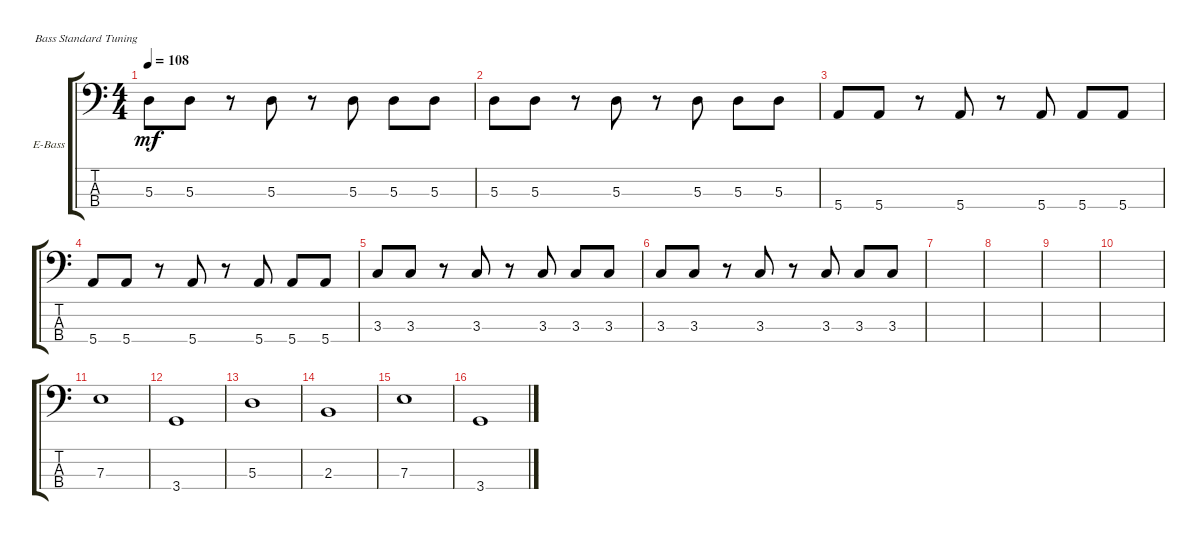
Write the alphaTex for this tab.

\defaultSystemsLayout 4
\bracketExtendMode groupsimilarinstruments
\firstSystemTrackNameOrientation horizontal
\otherSystemsTrackNameOrientation horizontal
\track ("Electric Bass" "E-Bass") {instrument electricbassfinger}
\staff {score tabs}
\tuning (G2 D2 A1 E1)
\ts (4 4)
\tempo 108
\clef f4
\scale
0.333333
\ks c
5.3.8{dy mf} 5.3.8 r.8 5.3.8 r.8 5.3.8 5.3.8 5.3.8 |
\scale
0.333333 5.3.8 5.3.8 r.8 5.3.8 r.8 5.3.8 5.3.8 5.3.8 |
\scale
0.333333 5.4.8 5.4.8 r.8 5.4.8 r.8 5.4.8 5.4.8 5.4.8 |
\scale
0.333333 5.4.8 5.4.8 r.8 5.4.8 r.8 5.4.8 5.4.8 5.4.8 |
\scale
0.333333 3.3.8 3.3.8 r.8 3.3.8 r.8 3.3.8 3.3.8 3.3.8 |
3.3.8 3.3.8 r.8 3.3.8 r.8 3.3.8 3.3.8 3.3.8 |
|
|
|
|
7.3.1 |
3.4.1 |
5.3.1 |
2.3.1 |
7.3.1 |
3.4.1
